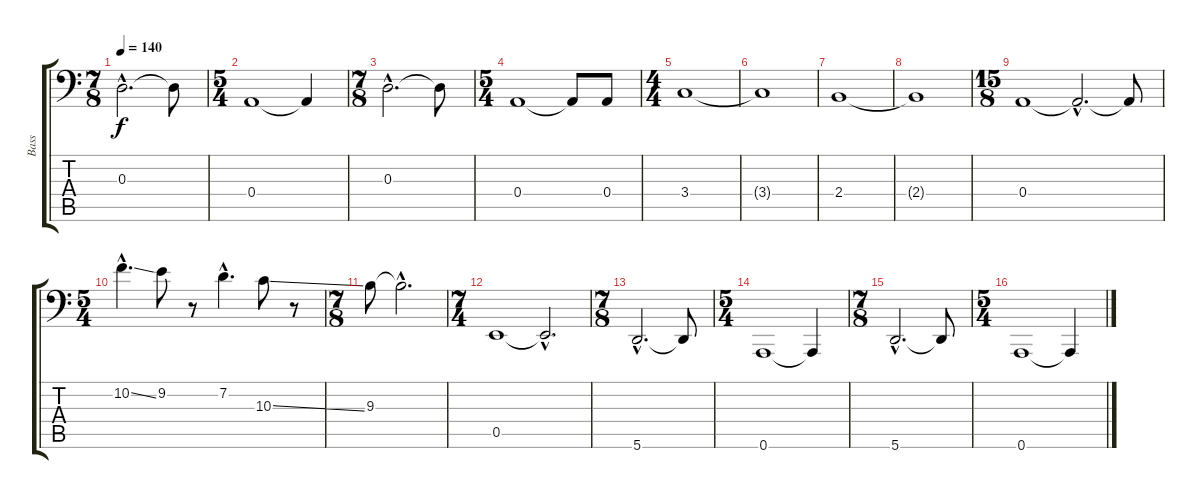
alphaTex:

\track ("Bass" "Bass") {instrument fretlessbass}
\staff {score tabs}
\tuning (C3 G2 D2 A1 E1 A0) {hide}
\ts (7 8)
\tempo 140
\clef f4
\ks c
0.3{hac}.2{d dy f} 0.3{t}.8 |
\ts (5 4)
0.4.1 0.4{t}.4 |
\ts (7 8)
0.3{hac}.2{d} 0.3{t}.8 |
\ts (5 4)
0.4.1 0.4{t}.8 0.4.8 |
\ts (4 4)
3.4.1 |
3.4{t}.1 |
2.4.1 |
2.4{t}.1 |
\ts (15 8)
0.4.1 0.4{hac t}.2{d} 0.4{t}.8 |
\ts (5 4)
10.2{ss hac}.4{d} 9.2.8 r.8 7.2{hac}.4{d} 10.3{ss}.8 r.8 |
\ts (7 8)
9.3.8 9.3{hac t}.2{d} |
\ts (7 4)
0.5.1 0.5{hac t}.2{d} |
\ts (7 8)
5.6{hac}.2{d} 5.6{t}.8 |
\ts (5 4)
0.6.1 0.6{t}.4 |
\ts (7 8)
5.6{hac}.2{d} 5.6{t}.8 |
\ts (5 4)
0.6.1 0.6{t}.4
